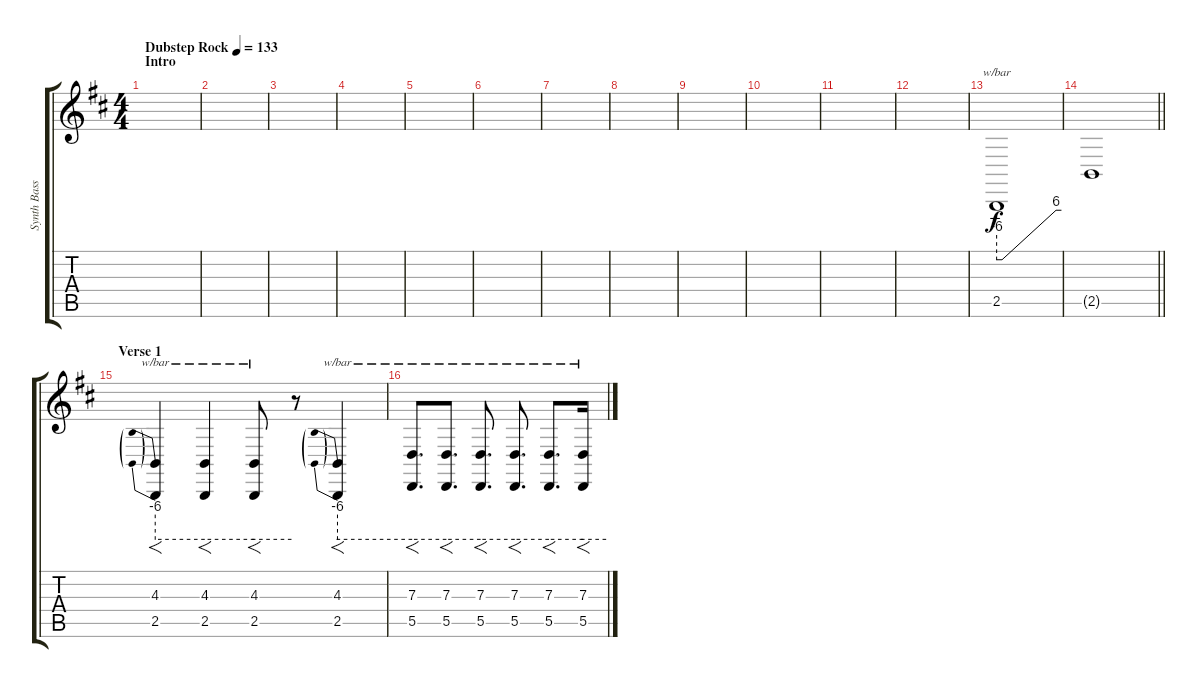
\track ("Synth Bassline" "Synth Bass") {instrument lead2sawtooth}
\staff {score tabs}
\tuning (E4 B3 G3 D3 A2 E2) {hide}
\ts (4 4)
\section ("" "Intro")
\tempo (133 "Dubstep Rock")
\clef g2
\ks bminor
|
|
|
|
|
|
|
|
|
|
|
|
2.5.1{tbe (custom default 0 -24 5 -24 55 24 60 24)} |
\barLineRight lightlight
2.5{t}.1 |
\section ("" "Verse 1")
(4.3 2.5).4{f tbe (predive default 0 -24 60 -24)} (4.3 2.5).4{f tbe (hold default 0 -24 60 -24)} (4.3 2.5).8{f tbe (hold default 0 -24 60 -24)} r.8 (4.3 2.5).4{f tbe (predive default 0 -24 60 -24)} |
(7.3 5.5).8{f d tbe (hold default 0 -24 60 -24)} (7.3 5.5).8{f d tbe (hold default 0 -24 60 -24)} (7.3 5.5).8{f d tbe (hold default 0 -24 60 -24)} (7.3 5.5).8{f d tbe (hold default 0 -24 60 -24)} (7.3 5.5).8{f d tbe (hold default 0 -24 60 -24)} (7.3 5.5).16{f tbe (hold default 0 -24 60 -24)}
